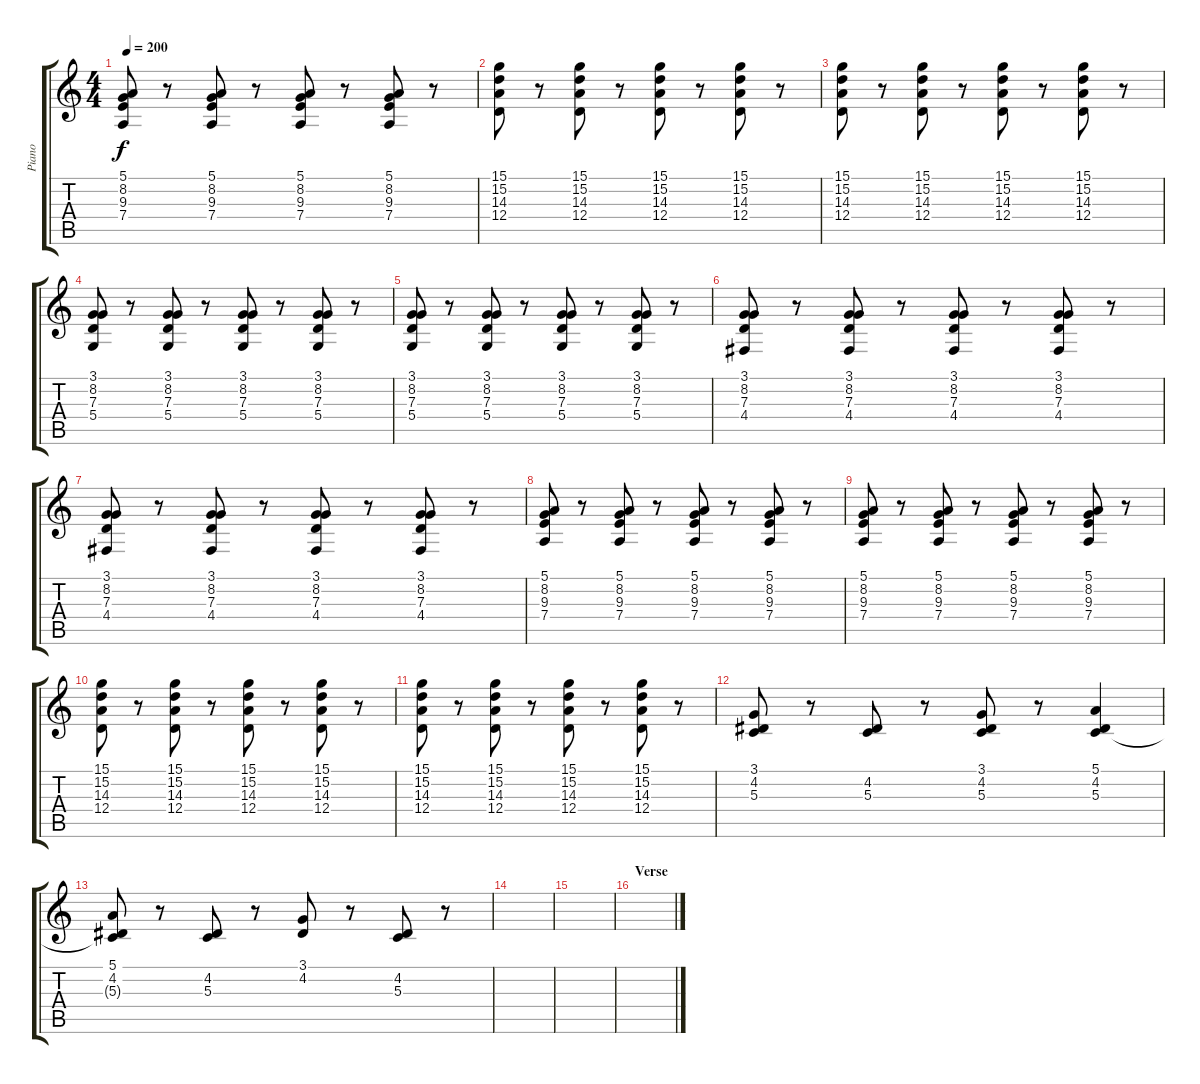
\track ("Piano" "Piano") {instrument acousticgrandpiano}
\staff {score tabs}
\tuning (E4 B3 G3 D3 A2 E2) {hide}
\ts (4 4)
\tempo 200
\clef g2
\ks c
(5.1 8.2 9.3 7.4).8{dy f} r.8 (5.1 8.2 9.3 7.4).8 r.8 (5.1 8.2 9.3 7.4).8 r.8 (5.1 8.2 9.3 7.4).8 r.8 |
(15.1 15.2 14.3 12.4).8 r.8 (15.1 15.2 14.3 12.4).8 r.8 (15.1 15.2 14.3 12.4).8 r.8 (15.1 15.2 14.3 12.4).8 r.8 |
(15.1 15.2 14.3 12.4).8 r.8 (15.1 15.2 14.3 12.4).8 r.8 (15.1 15.2 14.3 12.4).8 r.8 (15.1 15.2 14.3 12.4).8 r.8 |
(3.1 8.2 7.3 5.4).8 r.8 (3.1 8.2 7.3 5.4).8 r.8 (3.1 8.2 7.3 5.4).8 r.8 (3.1 8.2 7.3 5.4).8 r.8 |
(3.1 8.2 7.3 5.4).8 r.8 (3.1 8.2 7.3 5.4).8 r.8 (3.1 8.2 7.3 5.4).8 r.8 (3.1 8.2 7.3 5.4).8 r.8 |
(3.1 8.2 7.3 4.4).8 r.8 (3.1 8.2 7.3 4.4).8 r.8 (3.1 8.2 7.3 4.4).8 r.8 (3.1 8.2 7.3 4.4).8 r.8 |
(3.1 8.2 7.3 4.4).8 r.8 (3.1 8.2 7.3 4.4).8 r.8 (3.1 8.2 7.3 4.4).8 r.8 (3.1 8.2 7.3 4.4).8 r.8 |
(5.1 8.2 9.3 7.4).8 r.8 (5.1 8.2 9.3 7.4).8 r.8 (5.1 8.2 9.3 7.4).8 r.8 (5.1 8.2 9.3 7.4).8 r.8 |
(5.1 8.2 9.3 7.4).8 r.8 (5.1 8.2 9.3 7.4).8 r.8 (5.1 8.2 9.3 7.4).8 r.8 (5.1 8.2 9.3 7.4).8 r.8 |
(15.1 15.2 14.3 12.4).8 r.8 (15.1 15.2 14.3 12.4).8 r.8 (15.1 15.2 14.3 12.4).8 r.8 (15.1 15.2 14.3 12.4).8 r.8 |
(15.1 15.2 14.3 12.4).8 r.8 (15.1 15.2 14.3 12.4).8 r.8 (15.1 15.2 14.3 12.4).8 r.8 (15.1 15.2 14.3 12.4).8 r.8 |
(3.1 4.2 5.3).8 r.8 (4.2 5.3).8 r.8 (3.1 4.2 5.3).8 r.8 (5.1 4.2 5.3).4 |
(5.1 4.2 5.3{t}).8 r.8 (4.2 5.3).8 r.8 (3.1 4.2).8 r.8 (4.2 5.3).8 r.8 |
|
|
\section ("" "Verse")
